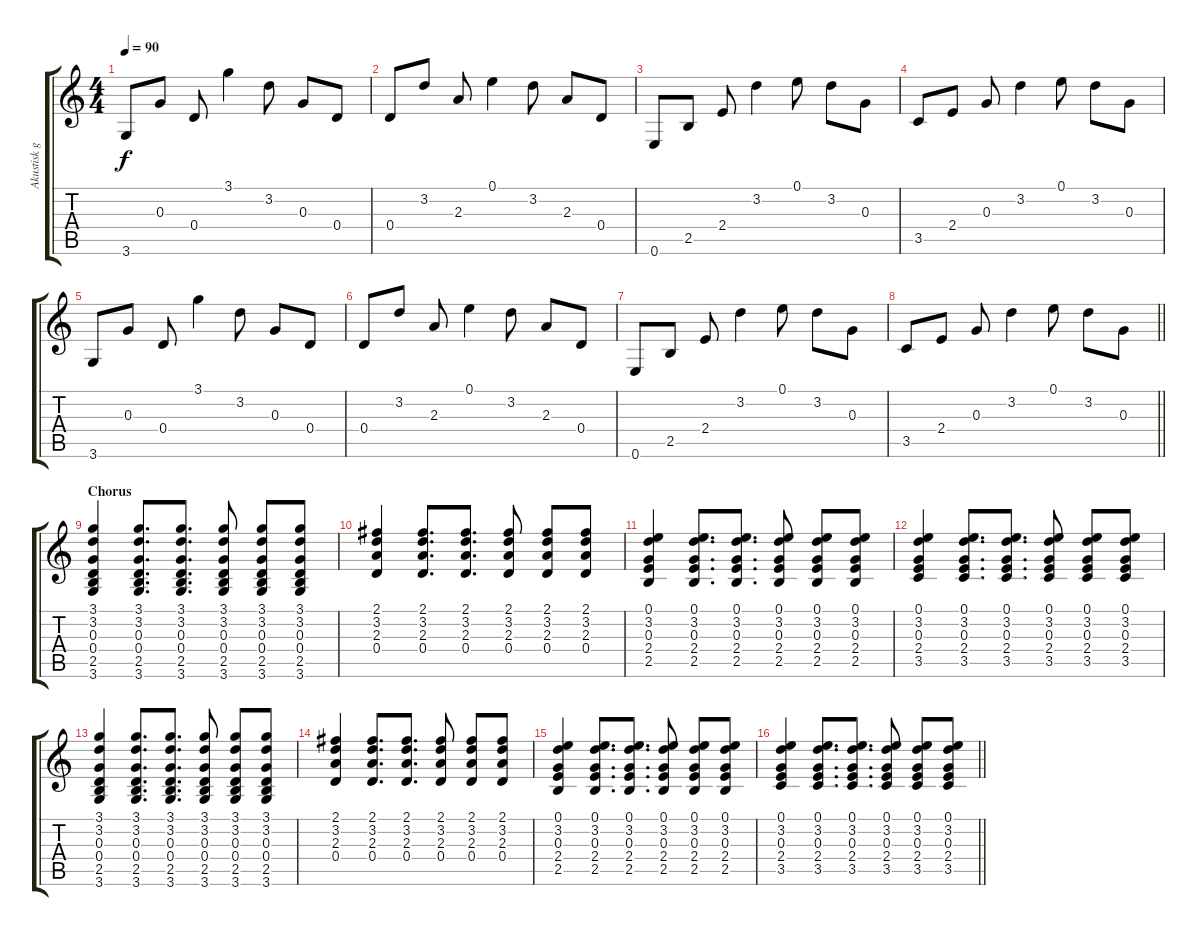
\track ("Akustisk gitar" "Akustisk g") {instrument acousticguitarsteel}
\staff {score tabs}
\tuning (E4 B3 G3 D3 A2 E2) {hide}
\ts (4 4)
\tempo 90
\clef g2
\ks c
3.6.8{dy f} 0.3.8 0.4.8 3.1.4 3.2.8 0.3.8 0.4.8 |
0.4.8 3.2.8 2.3.8 0.1.4 3.2.8 2.3.8 0.4.8 |
0.6.8 2.5.8 2.4.8 3.2.4 0.1.8 3.2.8 0.3.8 |
3.5.8 2.4.8 0.3.8 3.2.4 0.1.8 3.2.8 0.3.8 |
3.6.8 0.3.8 0.4.8 3.1.4 3.2.8 0.3.8 0.4.8 |
0.4.8 3.2.8 2.3.8 0.1.4 3.2.8 2.3.8 0.4.8 |
0.6.8 2.5.8 2.4.8 3.2.4 0.1.8 3.2.8 0.3.8 |
\barLineRight lightlight
3.5.8 2.4.8 0.3.8 3.2.4 0.1.8 3.2.8 0.3.8 |
\section ("" "Chorus")
(3.1 3.2 0.3 0.4 2.5 3.6).4 (3.1 3.2 0.3 0.4 2.5 3.6).8{d} (3.1 3.2 0.3 0.4 2.5 3.6).8{d} (3.1 3.2 0.3 0.4 2.5 3.6).8 (3.1 3.2 0.3 0.4 2.5 3.6).8 (3.1 3.2 0.3 0.4 2.5 3.6).8 |
(2.1 3.2 2.3 0.4).4 (2.1 3.2 2.3 0.4).8{d} (2.1 3.2 2.3 0.4).8{d} (2.1 3.2 2.3 0.4).8 (2.1 3.2 2.3 0.4).8 (2.1 3.2 2.3 0.4).8 |
(0.1 3.2 0.3 2.4 2.5).4 (0.1 3.2 0.3 2.4 2.5).8{d} (0.1 3.2 0.3 2.4 2.5).8{d} (0.1 3.2 0.3 2.4 2.5).8 (0.1 3.2 0.3 2.4 2.5).8 (0.1 3.2 0.3 2.4 2.5).8 |
(0.1 3.2 0.3 2.4 3.5).4 (0.1 3.2 0.3 2.4 3.5).8{d} (0.1 3.2 0.3 2.4 3.5).8{d} (0.1 3.2 0.3 2.4 3.5).8 (0.1 3.2 0.3 2.4 3.5).8 (0.1 3.2 0.3 2.4 3.5).8 |
(3.1 3.2 0.3 0.4 2.5 3.6).4 (3.1 3.2 0.3 0.4 2.5 3.6).8{d} (3.1 3.2 0.3 0.4 2.5 3.6).8{d} (3.1 3.2 0.3 0.4 2.5 3.6).8 (3.1 3.2 0.3 0.4 2.5 3.6).8 (3.1 3.2 0.3 0.4 2.5 3.6).8 |
(2.1 3.2 2.3 0.4).4 (2.1 3.2 2.3 0.4).8{d} (2.1 3.2 2.3 0.4).8{d} (2.1 3.2 2.3 0.4).8 (2.1 3.2 2.3 0.4).8 (2.1 3.2 2.3 0.4).8 |
(0.1 3.2 0.3 2.4 2.5).4 (0.1 3.2 0.3 2.4 2.5).8{d} (0.1 3.2 0.3 2.4 2.5).8{d} (0.1 3.2 0.3 2.4 2.5).8 (0.1 3.2 0.3 2.4 2.5).8 (0.1 3.2 0.3 2.4 2.5).8 |
\barLineRight lightlight
(0.1 3.2 0.3 2.4 3.5).4 (0.1 3.2 0.3 2.4 3.5).8{d} (0.1 3.2 0.3 2.4 3.5).8{d} (0.1 3.2 0.3 2.4 3.5).8 (0.1 3.2 0.3 2.4 3.5).8 (0.1 3.2 0.3 2.4 3.5).8
